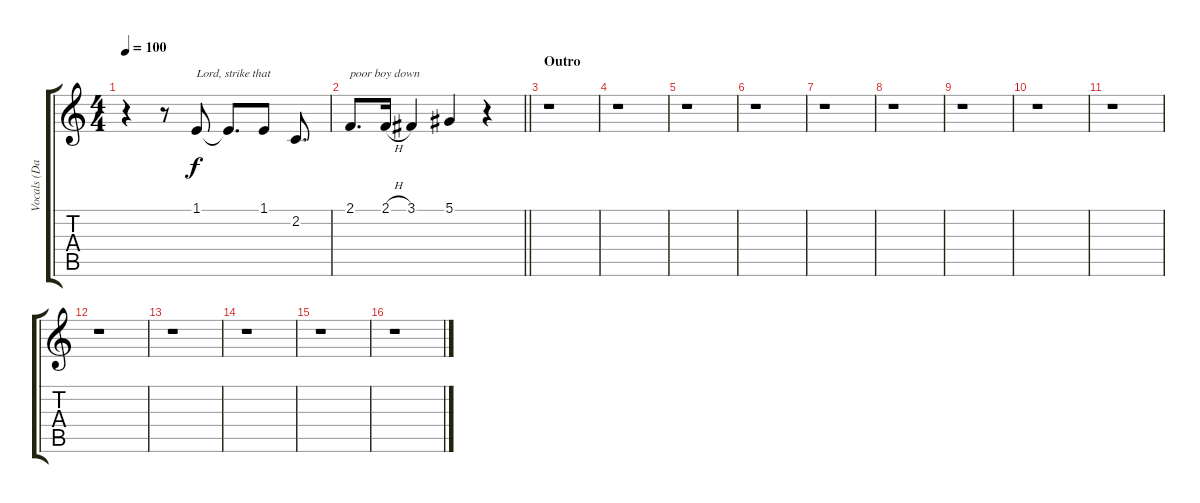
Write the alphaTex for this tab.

\track ("Vocals (David Lee Roth)" "Vocals (Da") {mute instrument sopranosax}
\staff {score tabs}
\tuning (Eb4 Bb3 Gb3 Db3 Ab2 Eb2) {hide}
\ts (4 4)
\tempo 100
\clef g2
\ks c
r.4{dy f} r.8 1.1.8{txt "Lord, strike that "} 1.1{t}.8{d} 1.1.8 2.2.8{d} |
\barLineRight lightlight
2.1.8{d txt "poor boy down"} 2.1{h}.16 3.1.4 5.1.4 r.4 |
\section ("" "Outro")
r.1 |
r.1 |
r.1 |
r.1 |
r.1 |
r.1 |
r.1 |
r.1 |
r.1 |
r.1 |
r.1 |
r.1 |
r.1 |
r.1
